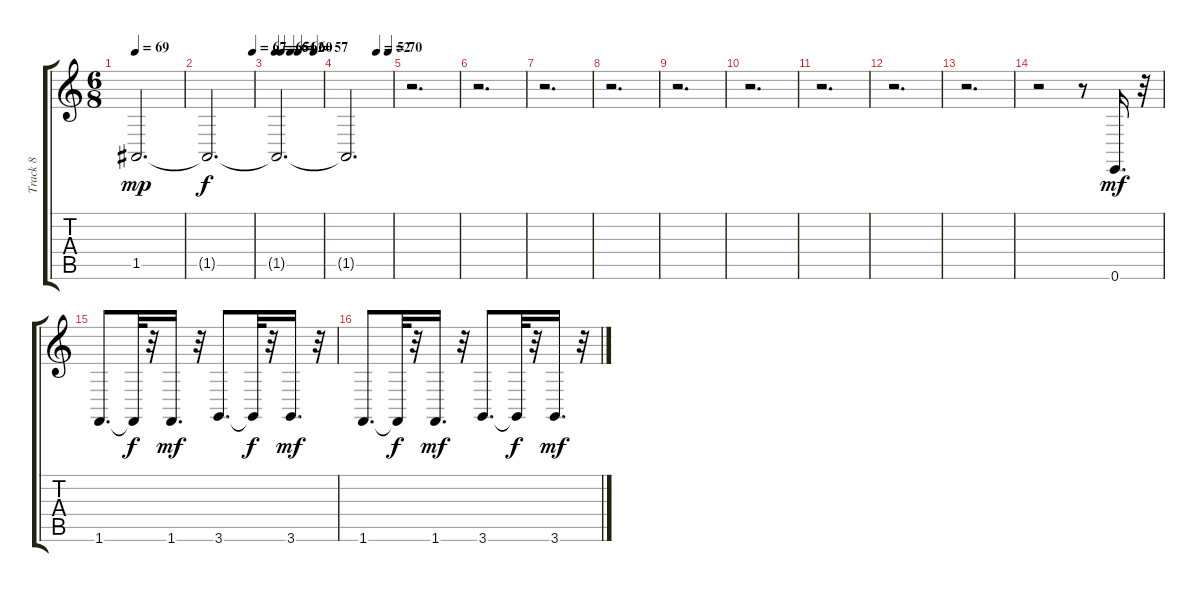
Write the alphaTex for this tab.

\track ("Track 8" "Track 8") {instrument baritonesax}
\staff {score tabs}
\tuning (E4 B3 G3 D3 A2 E2) {hide}
\ts (6 8)
\tempo 69
\clef g2
\ks c
1.5.2{d dy mp} |
\tempo (67 0.9861111111111112)
1.5{t}.2{d dy f} |
\tempo 65
\tempo (64 0.125)
\tempo (62 0.3194444444444444)
\tempo (60 0.4861111111111111)
\tempo (57 0.8194444444444444)
1.5{t}.2{d} |
\tempo (52 0.6666666666666666)
\tempo (70 0.9166666666666666)
1.5{t}.2{d} |
r.2{d} |
r.2{d} |
r.2{d} |
r.2{d} |
r.2{d} |
r.2{d} |
r.2{d} |
r.2{d} |
r.2{d} |
r.2 r.8 0.6.16{d dy mf} r.32 |
1.6.8{d} 1.6{t}.32{dy f} r.32 1.6.16{d dy mf} r.32 3.6.8{d} 3.6{t}.32{dy f} r.32 3.6.16{d dy mf} r.32 |
1.6.8{d} 1.6{t}.32{dy f} r.32 1.6.16{d dy mf} r.32 3.6.8{d} 3.6{t}.32{dy f} r.32 3.6.16{d dy mf} r.32
